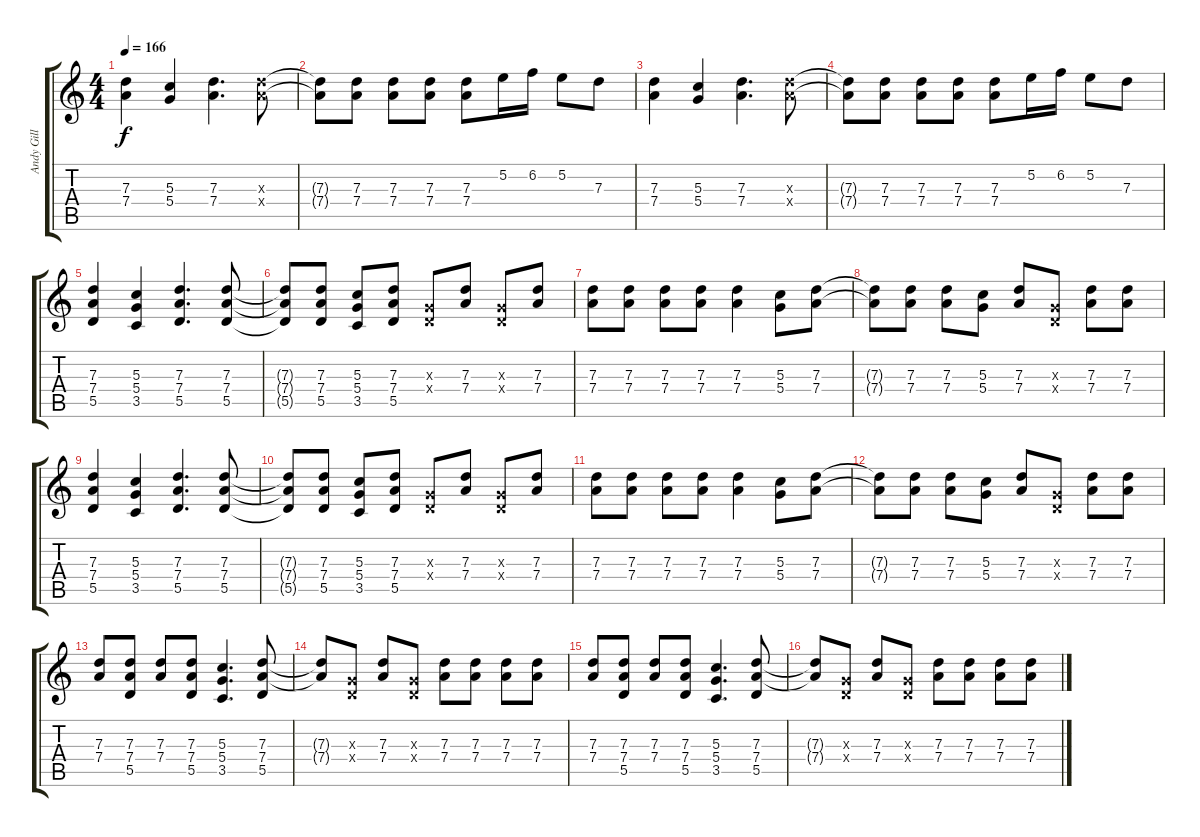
\track ("Andy Gill" "Andy Gill") {instrument electricguitarclean}
\staff {score tabs}
\tuning (E4 B3 G3 D3 A2 E2) {hide}
\ts (4 4)
\tempo 166
\clef g2
\ks c
(7.3 7.4).4{dy f} (5.3 5.4).4 (7.3 7.4).4{d} (7.3{x} 7.4{x}).8 |
(7.3{t} 7.4{t}).8 (7.3 7.4).8 (7.3 7.4).8 (7.3 7.4).8 (7.3 7.4).8 5.2.16 6.2.16 5.2.8 7.3.8 |
(7.3 7.4).4 (5.3 5.4).4 (7.3 7.4).4{d} (7.3{x} 7.4{x}).8 |
(7.3{t} 7.4{t}).8 (7.3 7.4).8 (7.3 7.4).8 (7.3 7.4).8 (7.3 7.4).8 5.2.16 6.2.16 5.2.8 7.3.8 |
(7.3 7.4 5.5).4 (5.3 5.4 3.5).4 (7.3 7.4 5.5).4{d} (7.3 7.4 5.5).8 |
(7.3{t} 7.4{t} 5.5{t}).8 (7.3 7.4 5.5).8 (5.3 5.4 3.5).8 (7.3 7.4 5.5).8 (0.3{x} 0.4{x}).8 (7.3 7.4).8 (0.3{x} 0.4{x}).8 (7.3 7.4).8 |
(7.3 7.4).8 (7.3 7.4).8 (7.3 7.4).8 (7.3 7.4).8 (7.3 7.4).4 (5.3 5.4).8 (7.3 7.4).8 |
(7.3{t} 7.4{t}).8 (7.3 7.4).8 (7.3 7.4).8 (5.3 5.4).8 (7.3 7.4).8 (0.3{x} 0.4{x}).8 (7.3 7.4).8 (7.3 7.4).8 |
(7.3 7.4 5.5).4 (5.3 5.4 3.5).4 (7.3 7.4 5.5).4{d} (7.3 7.4 5.5).8 |
(7.3{t} 7.4{t} 5.5{t}).8 (7.3 7.4 5.5).8 (5.3 5.4 3.5).8 (7.3 7.4 5.5).8 (0.3{x} 0.4{x}).8 (7.3 7.4).8 (0.3{x} 0.4{x}).8 (7.3 7.4).8 |
(7.3 7.4).8 (7.3 7.4).8 (7.3 7.4).8 (7.3 7.4).8 (7.3 7.4).4 (5.3 5.4).8 (7.3 7.4).8 |
(7.3{t} 7.4{t}).8 (7.3 7.4).8 (7.3 7.4).8 (5.3 5.4).8 (7.3 7.4).8 (0.3{x} 0.4{x}).8 (7.3 7.4).8 (7.3 7.4).8 |
(7.3 7.4).8 (7.3 7.4 5.5).8 (7.3 7.4).8 (7.3 7.4 5.5).8 (5.3 5.4 3.5).4{d} (7.3 7.4 5.5).8 |
(7.3{t} 7.4{t}).8 (0.3{x} 0.4{x}).8 (7.3 7.4).8 (0.3{x} 0.4{x}).8 (7.3 7.4).8 (7.3 7.4).8 (7.3 7.4).8 (7.3 7.4).8 |
(7.3 7.4).8 (7.3 7.4 5.5).8 (7.3 7.4).8 (7.3 7.4 5.5).8 (5.3 5.4 3.5).4{d} (7.3 7.4 5.5).8 |
(7.3{t} 7.4{t}).8 (0.3{x} 0.4{x}).8 (7.3 7.4).8 (0.3{x} 0.4{x}).8 (7.3 7.4).8 (7.3 7.4).8 (7.3 7.4).8 (7.3 7.4).8
